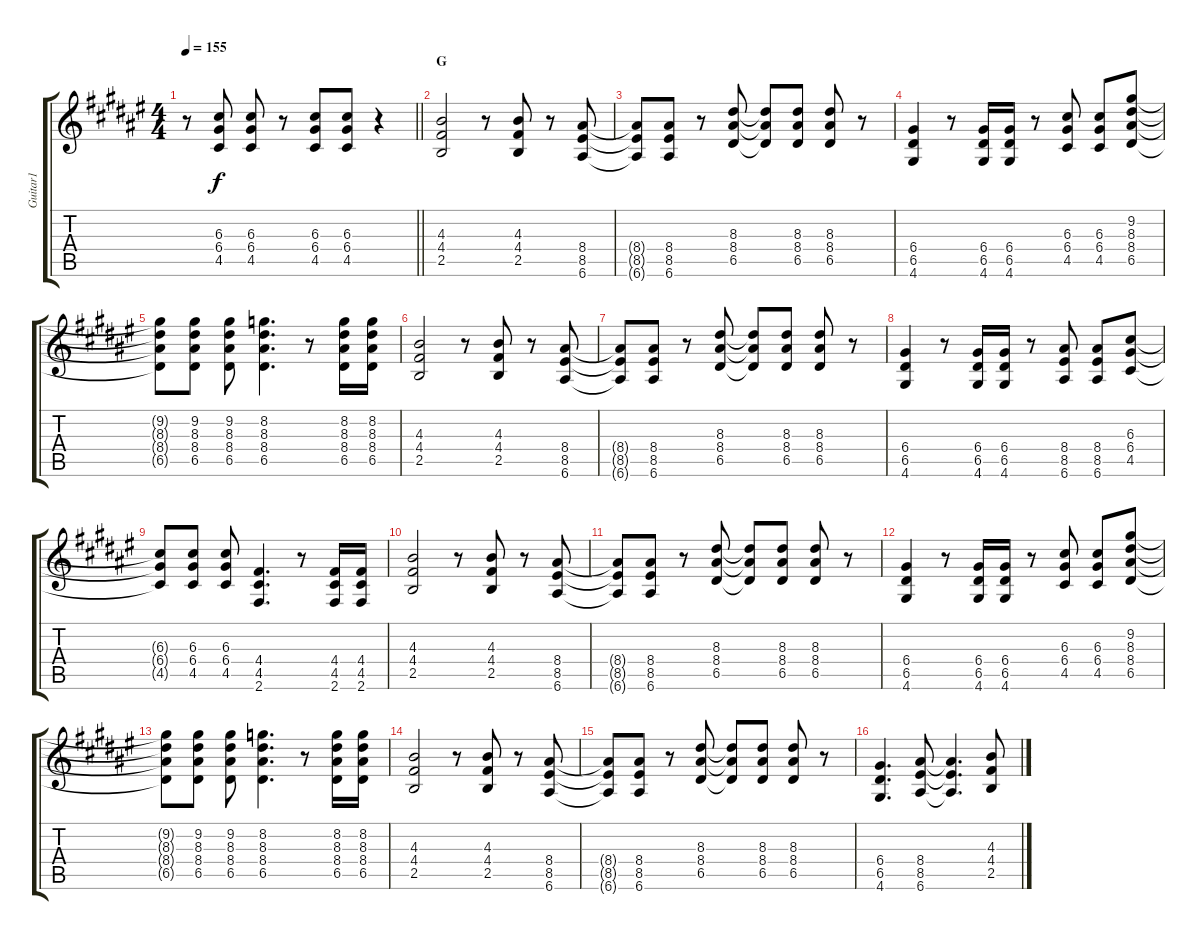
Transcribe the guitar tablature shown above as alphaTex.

\track ("Guitar1" "Guitar1") {instrument distortionguitar}
\staff {score tabs}
\tuning (E4 B3 G3 D3 A2 E2) {hide}
\ts (4 4)
\tempo 155
\clef g2
\barLineRight lightlight
\ks f#
r.8{dy f} (6.3 6.4 4.5).8 (6.3 6.4 4.5).8 r.8 (6.3 6.4 4.5).8 (6.3 6.4 4.5).8 r.4 |
\section ("" "G")
(4.3 4.4 2.5).2 r.8 (4.3 4.4 2.5).8 r.8 (8.4 8.5 6.6).8 |
(8.4{t} 8.5{t} 6.6{t}).8 (8.4 8.5 6.6).8 r.8 (8.3 8.4 6.5).8 (8.3{t} 8.4{t} 6.5{t}).8 (8.3 8.4 6.5).8 (8.3 8.4 6.5).8 r.8 |
(6.4 6.5 4.6).4 r.8 (6.4 6.5 4.6).16 (6.4 6.5 4.6).16 r.8 (6.3 6.4 4.5).8 (6.3 6.4 4.5).8 (9.2 8.3 8.4 6.5).8 |
(9.2{t} 8.3{t} 8.4{t} 6.5{t}).8 (9.2 8.3 8.4 6.5).8 (9.2 8.3 8.4 6.5).8 (8.2 8.3 8.4 6.5).4{d} r.8 (8.2 8.3 8.4 6.5).16 (8.2 8.3 8.4 6.5).16 |
(4.3 4.4 2.5).2 r.8 (4.3 4.4 2.5).8 r.8 (8.4 8.5 6.6).8 |
(8.4{t} 8.5{t} 6.6{t}).8 (8.4 8.5 6.6).8 r.8 (8.3 8.4 6.5).8 (8.3{t} 8.4{t} 6.5{t}).8 (8.3 8.4 6.5).8 (8.3 8.4 6.5).8 r.8 |
(6.4 6.5 4.6).4 r.8 (6.4 6.5 4.6).16 (6.4 6.5 4.6).16 r.8 (8.4 8.5 6.6).8 (8.4 8.5 6.6).8 (6.3 6.4 4.5).8 |
(6.3{t} 6.4{t} 4.5{t}).8 (6.3 6.4 4.5).8 (6.3 6.4 4.5).8 (4.4 4.5 2.6).4{d} r.8 (4.4 4.5 2.6).16 (4.4 4.5 2.6).16 |
(4.3 4.4 2.5).2 r.8 (4.3 4.4 2.5).8 r.8 (8.4 8.5 6.6).8 |
(8.4{t} 8.5{t} 6.6{t}).8 (8.4 8.5 6.6).8 r.8 (8.3 8.4 6.5).8 (8.3{t} 8.4{t} 6.5{t}).8 (8.3 8.4 6.5).8 (8.3 8.4 6.5).8 r.8 |
(6.4 6.5 4.6).4 r.8 (6.4 6.5 4.6).16 (6.4 6.5 4.6).16 r.8 (6.3 6.4 4.5).8 (6.3 6.4 4.5).8 (9.2 8.3 8.4 6.5).8 |
(9.2{t} 8.3{t} 8.4{t} 6.5{t}).8 (9.2 8.3 8.4 6.5).8 (9.2 8.3 8.4 6.5).8 (8.2 8.3 8.4 6.5).4{d} r.8 (8.2 8.3 8.4 6.5).16 (8.2 8.3 8.4 6.5).16 |
(4.3 4.4 2.5).2 r.8 (4.3 4.4 2.5).8 r.8 (8.4 8.5 6.6).8 |
(8.4{t} 8.5{t} 6.6{t}).8 (8.4 8.5 6.6).8 r.8 (8.3 8.4 6.5).8 (8.3{t} 8.4{t} 6.5{t}).8 (8.3 8.4 6.5).8 (8.3 8.4 6.5).8 r.8 |
(6.4 6.5 4.6).4{d} (8.4 8.5 6.6).8 (8.4{t} 8.5{t} 6.6{t}).4{d} (4.3 4.4 2.5).8
